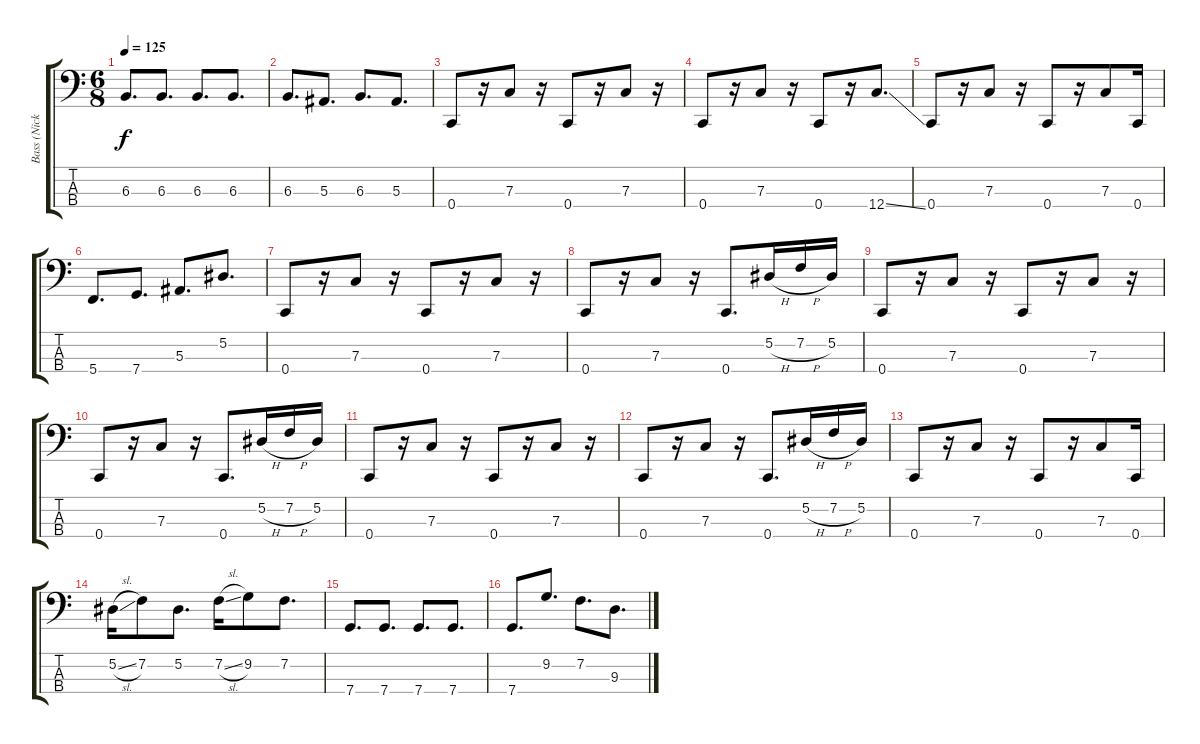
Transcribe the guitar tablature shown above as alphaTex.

\track ("Bass (Nick Oliveri)" "Bass (Nick") {instrument electricbasspick}
\staff {score tabs}
\tuning (Eb2 Bb1 F1 C1) {hide}
\ts (6 8)
\tempo 125
\clef f4
\ks c
6.3.8{d dy f} 6.3.8{d} 6.3.8{d} 6.3.8{d} |
6.3.8{d} 5.3.8{d} 6.3.8{d} 5.3.8{d} |
0.4.8 r.16 7.3.8 r.16 0.4.8 r.16 7.3.8 r.16 |
0.4.8 r.16 7.3.8 r.16 0.4.8 r.16 12.4{ss}.8{d} |
0.4.8 r.16 7.3.8 r.16 0.4.8 r.16 7.3.8 0.4.16 |
5.4.8{d} 7.4.8{d} 5.3.8{d} 5.2.8{d} |
0.4.8 r.16 7.3.8 r.16 0.4.8 r.16 7.3.8 r.16 |
0.4.8 r.16 7.3.8 r.16 0.4.8{d} 5.2{h}.16 7.2{h}.16 5.2.16 |
0.4.8 r.16 7.3.8 r.16 0.4.8 r.16 7.3.8 r.16 |
0.4.8 r.16 7.3.8 r.16 0.4.8{d} 5.2{h}.16 7.2{h}.16 5.2.16 |
0.4.8 r.16 7.3.8 r.16 0.4.8 r.16 7.3.8 r.16 |
0.4.8 r.16 7.3.8 r.16 0.4.8{d} 5.2{h}.16 7.2{h}.16 5.2.16 |
0.4.8 r.16 7.3.8 r.16 0.4.8 r.16 7.3.8 0.4.16 |
5.2{sl}.16 7.2.8 5.2.8{d} 7.2{sl}.16 9.2.8 7.2.8{d} |
7.4.8{d} 7.4.8{d} 7.4.8{d} 7.4.8{d} |
7.4.8{d} 9.2.8{d} 7.2.8{d} 9.3.8{d}
